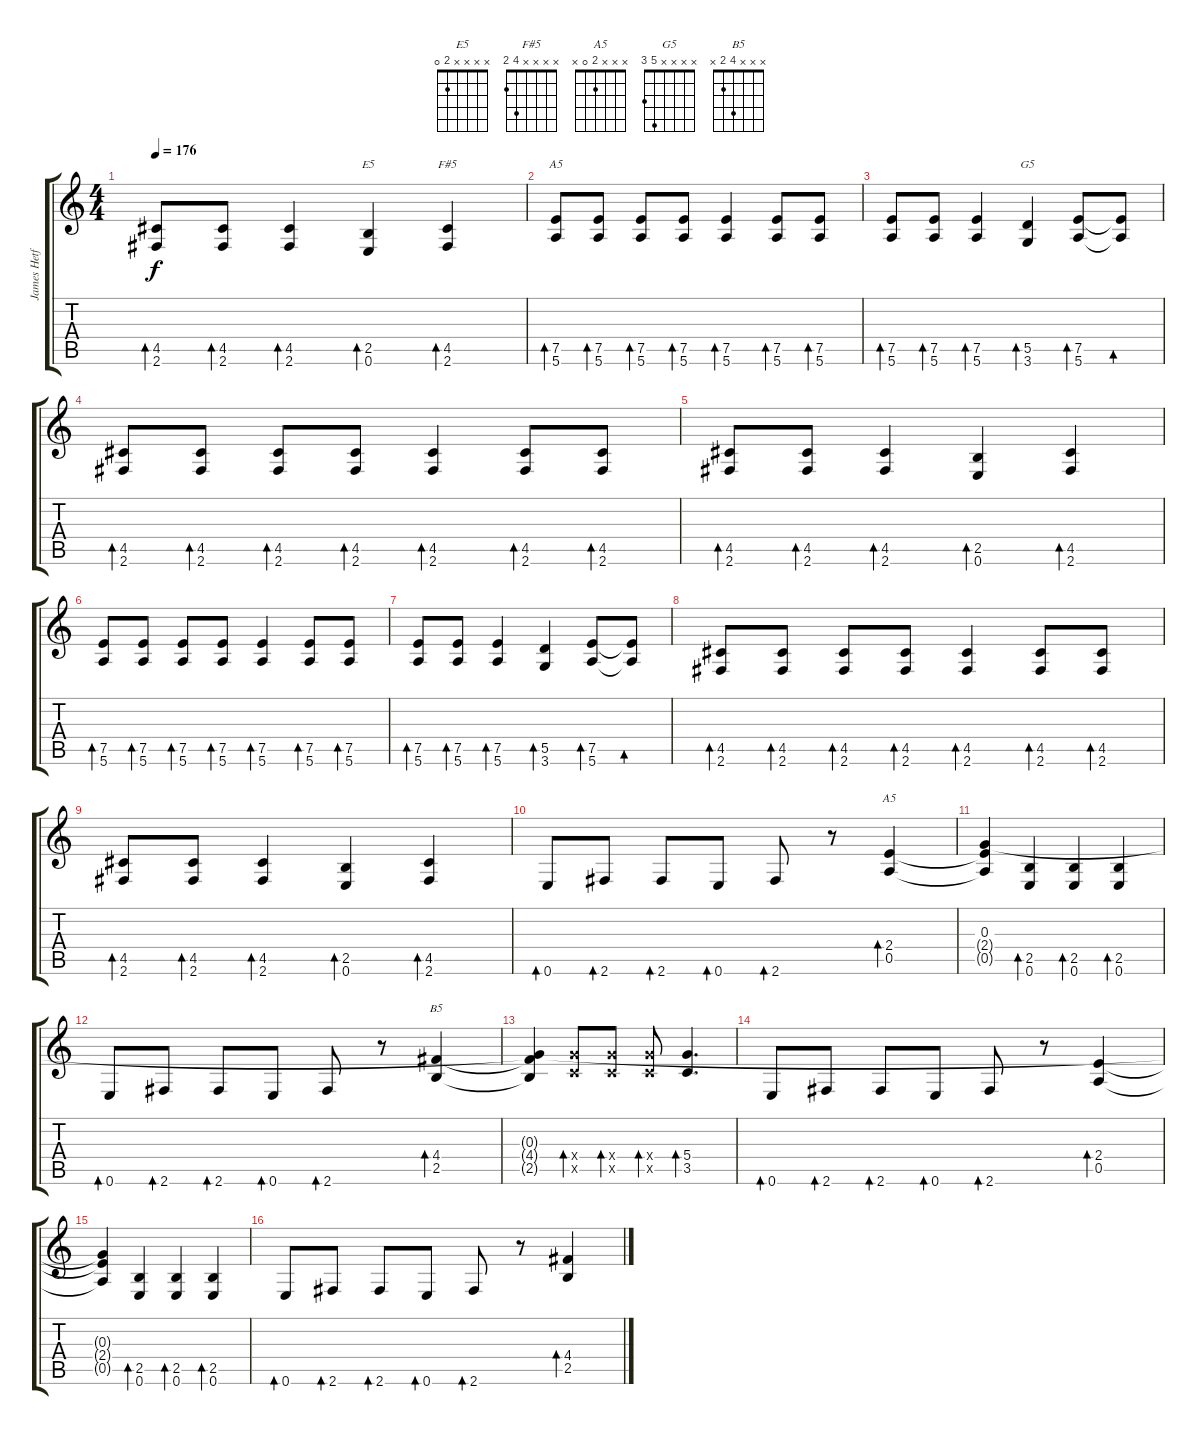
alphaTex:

\track ("James Hetfield" "James Hetf") {instrument distortionguitar}
\staff {score tabs}
\tuning (E4 B3 G3 D3 A2 E2) {hide}
\chord ("E5" x x x x 2 0)
\chord ("F#5" x x x x 4 2)
\chord ("A5" x x x x 7 5) {firstfret 5}
\chord ("G5" x x x x 5 3)
\chord ("A5" x x x 2 0 x)
\chord ("B5" x x x 4 2 x)
\ts (4 4)
\tempo 176
\clef g2
\ks c
(4.5 2.6).8{bd 60 dy f} (4.5 2.6).8{bd 60} (4.5 2.6).4{bd 60} (2.5 0.6).4{bd 60 ch "E5"} (4.5 2.6).4{bd 60 ch "F#5"} |
(7.5 5.6).8{bd 60 ch "A5"} (7.5 5.6).8{bd 60} (7.5 5.6).8{bd 60} (7.5 5.6).8{bd 60} (7.5 5.6).4{bd 60} (7.5 5.6).8{bd 60} (7.5 5.6).8{bd 60} |
(7.5 5.6).8{bd 60} (7.5 5.6).8{bd 60} (7.5 5.6).4{bd 60} (5.5 3.6).4{bd 60 ch "G5"} (7.5 5.6).8{bd 60} (7.5{t} 5.6{t}).8{bd 60} |
(4.5 2.6).8{bd 60} (4.5 2.6).8{bd 60} (4.5 2.6).8{bd 60} (4.5 2.6).8{bd 60} (4.5 2.6).4{bd 60} (4.5 2.6).8{bd 60} (4.5 2.6).8{bd 60} |
(4.5 2.6).8{bd 60} (4.5 2.6).8{bd 60} (4.5 2.6).4{bd 60} (2.5 0.6).4{bd 60} (4.5 2.6).4{bd 60} |
(7.5 5.6).8{bd 60} (7.5 5.6).8{bd 60} (7.5 5.6).8{bd 60} (7.5 5.6).8{bd 60} (7.5 5.6).4{bd 60} (7.5 5.6).8{bd 60} (7.5 5.6).8{bd 60} |
(7.5 5.6).8{bd 60} (7.5 5.6).8{bd 60} (7.5 5.6).4{bd 60} (5.5 3.6).4{bd 60} (7.5 5.6).8{bd 60} (7.5{t} 5.6{t}).8{bd 60} |
(4.5 2.6).8{bd 60} (4.5 2.6).8{bd 60} (4.5 2.6).8{bd 60} (4.5 2.6).8{bd 60} (4.5 2.6).4{bd 60} (4.5 2.6).8{bd 60} (4.5 2.6).8{bd 60} |
(4.5 2.6).8{bd 60} (4.5 2.6).8{bd 60} (4.5 2.6).4{bd 60} (2.5 0.6).4{bd 60} (4.5 2.6).4{bd 60} |
0.6.8{bd 60 txt ""} 2.6.8{bd 60} 2.6.8{bd 60} 0.6.8{bd 60} 2.6.8{bd 60} r.8 (2.4 0.5).4{bd 60 ch "A5"} |
(0.3 2.4{t} 0.5{t}).4 (2.5 0.6).4{bd 60} (2.5 0.6).4{bd 60} (2.5 0.6).4{bd 60} |
0.6.8{bd 60} 2.6.8{bd 60} 2.6.8{bd 60} 0.6.8{bd 60} 2.6.8{bd 60} r.8 (4.4 2.5).4{bd 60 ch "B5"} |
(0.3{t} 4.4{t} 2.5{t}).4 (5.4{x} 3.5{x}).8{bd 60} (5.4{x} 3.5{x}).8{bd 60} (5.4{x} 3.5{x}).8{bd 60} (5.4 3.5).4{d bd 60} |
0.6.8{bd 60} 2.6.8{bd 60} 2.6.8{bd 60} 0.6.8{bd 60} 2.6.8{bd 60} r.8 (2.4 0.5).4{bd 60} |
(0.3{t} 2.4{t} 0.5{t}).4 (2.5 0.6).4{bd 60} (2.5 0.6).4{bd 60} (2.5 0.6).4{bd 60} |
0.6.8{bd 60} 2.6.8{bd 60} 2.6.8{bd 60} 0.6.8{bd 60} 2.6.8{bd 60} r.8 (4.4 2.5).4{bd 60}
